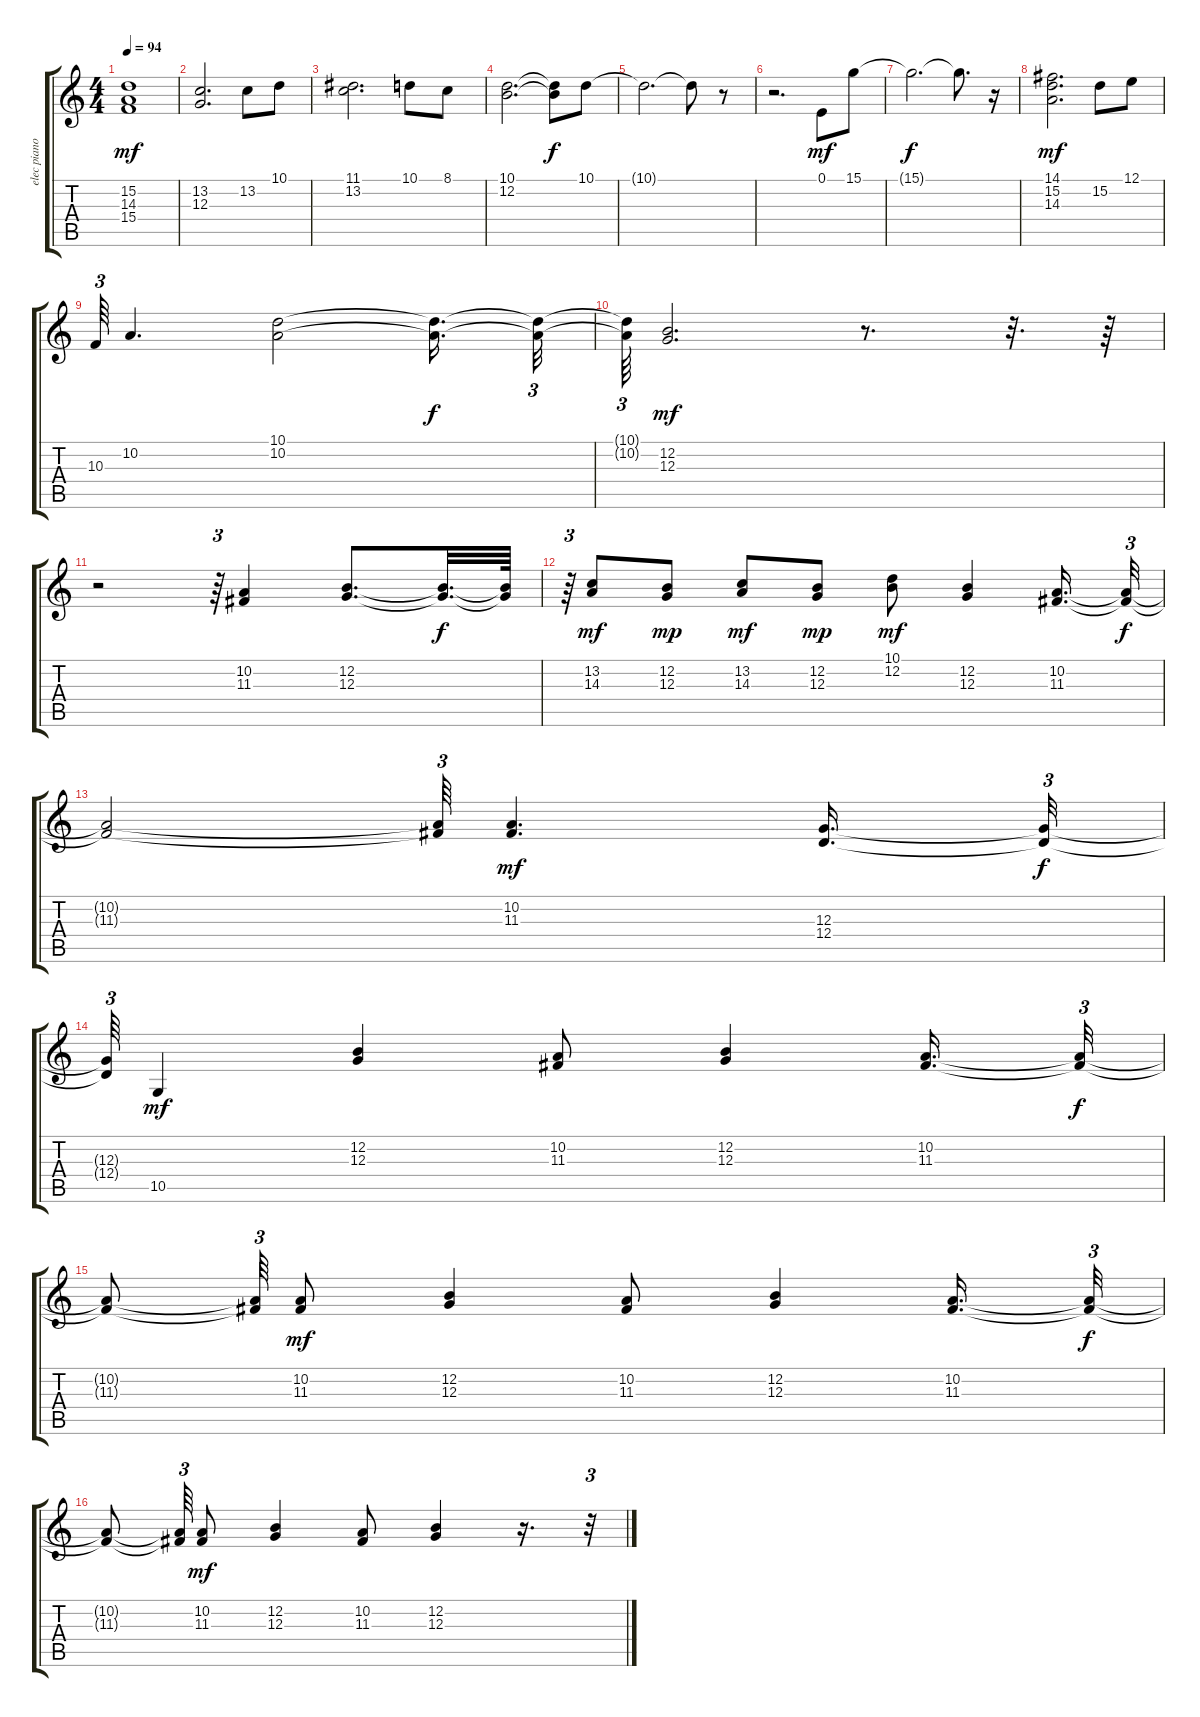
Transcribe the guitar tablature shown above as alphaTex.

\track ("elec piano" "elec piano") {instrument electricpiano1}
\staff {score tabs}
\tuning (E4 B3 G3 D3 A2 E2) {hide}
\ts (4 4)
\tempo 94
\clef g2
\ks c
(15.2 14.3 15.4).1{dy mf} |
(13.2 12.3).2{d} 13.2.8 10.1.8 |
(11.1 13.2).2{d} 10.1.8 8.1.8 |
(10.1 12.2).2{d} (10.1{t} 12.2{t}).8{dy f} 10.1.8 |
10.1{t}.2{d} 10.1{t}.8 r.8 |
r.2{d} 0.1.8{dy mf} 15.1.8 |
15.1{t}.2{d dy f} 15.1{t}.8{d} r.16 |
(14.1 15.2 14.3).2{d dy mf} 15.2.8 12.1.8 |
10.3.64{tu (3 2)} 10.2.4{d} (10.1 10.2).2 (10.1{t} 10.2{t}).16{d dy f} (10.1{t} 10.2{t}).32{tu (3 2)} |
(10.1{t} 10.2{t}).64{tu (3 2)} (12.2 12.3).2{d dy mf} r.8{d} r.32{d} r.64 |
r.2 r.64{tu (3 2)} (10.2 11.3).4 (12.2 12.3).8{d} (12.2{t} 12.3{t}).32{d dy f} (12.2{t} 12.3{t}).64 |
r.64{tu (3 2)} (13.2 14.3).8{dy mf} (12.2 12.3).8{dy mp} (13.2 14.3).8{dy mf} (12.2 12.3).8{dy mp} (10.1 12.2).8{dy mf} (12.2 12.3).4 (10.2 11.3).16{d} (10.2{t} 11.3{t}).32{tu (3 2) dy f} |
(10.2{t} 11.3{t}).2 (10.2{t} 11.3{t}).64{tu (3 2)} (10.2 11.3).4{d dy mf} (12.3 12.4).16{d} (12.3{t} 12.4{t}).32{tu (3 2) dy f} |
(12.3{t} 12.4{t}).64{tu (3 2)} 10.5.4{dy mf} (12.2 12.3).4 (10.2 11.3).8 (12.2 12.3).4 (10.2 11.3).16{d} (10.2{t} 11.3{t}).32{tu (3 2) dy f} |
(10.2{t} 11.3{t}).8 (10.2{t} 11.3{t}).64{tu (3 2)} (10.2 11.3).8{dy mf} (12.2 12.3).4 (10.2 11.3).8 (12.2 12.3).4 (10.2 11.3).16{d} (10.2{t} 11.3{t}).32{tu (3 2) dy f} |
(10.2{t} 11.3{t}).8 (10.2{t} 11.3{t}).64{tu (3 2)} (10.2 11.3).8{dy mf} (12.2 12.3).4 (10.2 11.3).8 (12.2 12.3).4 r.16{d} r.32{tu (3 2)}
